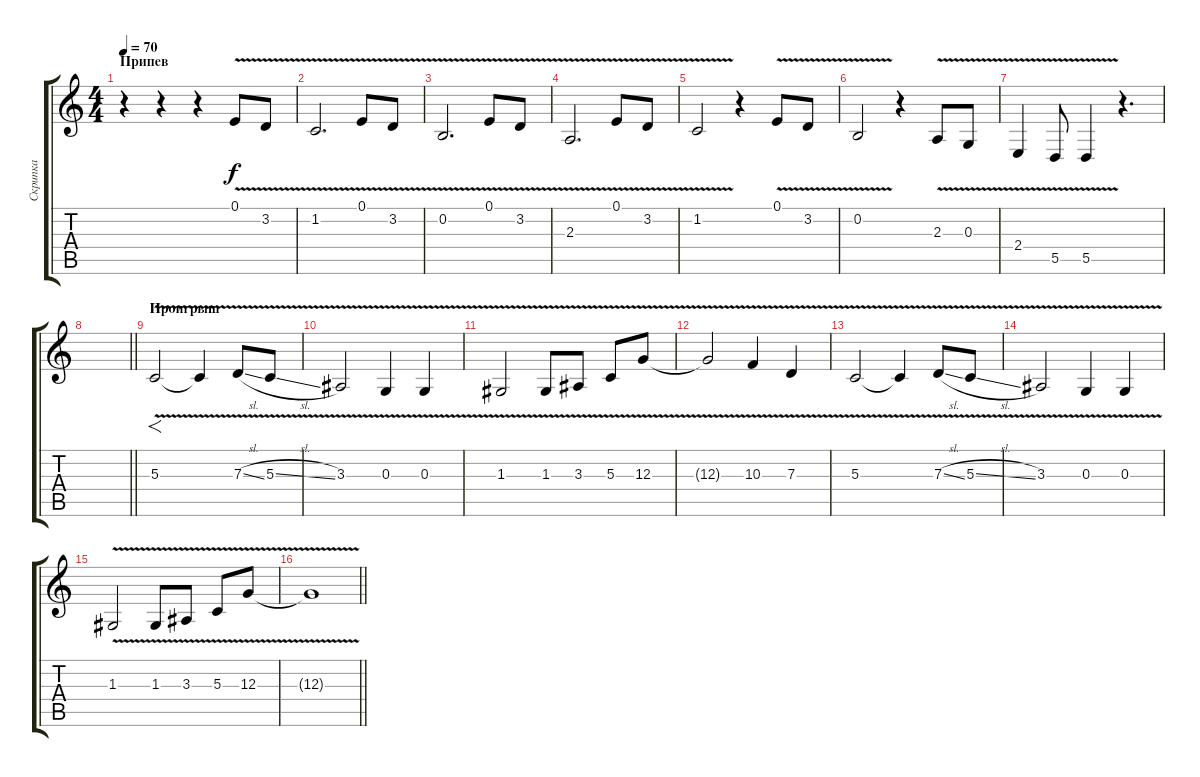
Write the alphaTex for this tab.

\track ("Скрипка" "Скрипка") {instrument violin}
\staff {score tabs}
\tuning (E4 B3 G3 D3 A2 E2) {hide}
\ts (4 4)
\section ("" "Припев")
\tempo 70
\clef g2
\ks c
r.4{dy f} r.4 r.4 0.1{v}.8 3.2{v}.8 |
1.2{v}.2{d} 0.1{v}.8 3.2{v}.8 |
0.2{v}.2{d} 0.1{v}.8 3.2{v}.8 |
2.3{v}.2{d} 0.1{v}.8 3.2{v}.8 |
1.2{v}.2 r.4 0.1{v}.8 3.2{v}.8 |
0.2{v}.2 r.4 2.3{v}.8 0.3{v}.8 |
2.4{v}.4 5.5{v}.8 5.5{v}.4 r.4{d} |
\barLineRight lightlight
|
\section ("" "Проигрыш")
5.3{v}.2{f} 5.3{t}.4 7.3{v sl}.8 5.3{v sl}.8 |
3.3{v}.2 0.3{v}.4 0.3{v}.4 |
1.3{v}.2 1.3{v}.8 3.3{v}.8 5.3{v}.8 12.3{v}.8 |
12.3{t}.2 10.3{v}.4 7.3{v}.4 |
5.3{v}.2 5.3{t}.4 7.3{v sl}.8 5.3{v sl}.8 |
3.3{v}.2 0.3{v}.4 0.3{v}.4 |
1.3{v}.2 1.3{v}.8 3.3{v}.8 5.3{v}.8 12.3{v}.8 |
\barLineRight lightlight
12.3{t}.1
